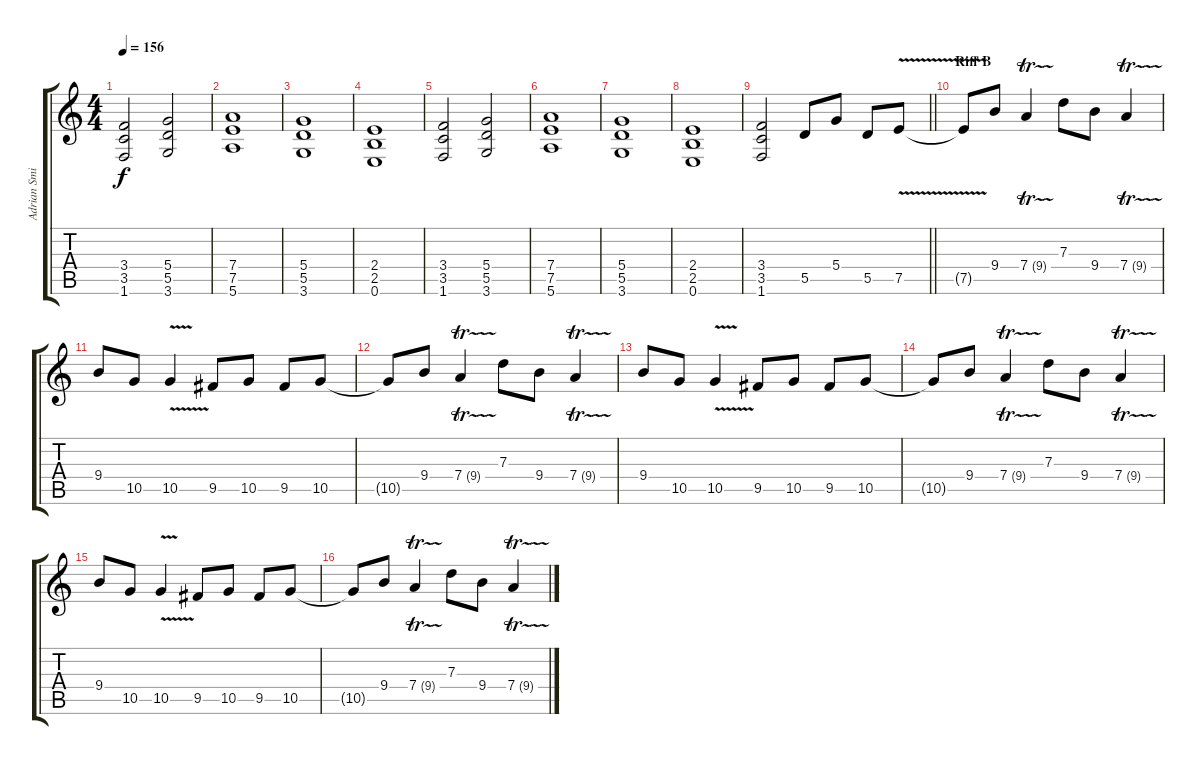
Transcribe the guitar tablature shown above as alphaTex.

\track ("Adrian Smith" "Adrian Smi") {instrument overdrivenguitar}
\staff {score tabs}
\tuning (E4 B3 G3 D3 A2 E2) {hide}
\ts (4 4)
\tempo 156
\clef g2
\ks c
(3.4 3.5 1.6).2{dy f} (5.4 5.5 3.6).2 |
(7.4 7.5 5.6).1 |
(5.4 5.5 3.6).1 |
(2.4 2.5 0.6).1 |
(3.4 3.5 1.6).2 (5.4 5.5 3.6).2 |
(7.4 7.5 5.6).1 |
(5.4 5.5 3.6).1 |
(2.4 2.5 0.6).1 |
\barLineRight lightlight
(3.4 3.5 1.6).2 5.5.8 5.4.8 5.5.8 7.5{v}.8 |
\section ("" "Riff B")
7.5{t}.8 9.4.8 7.4{tr (9 32)}.4 7.3.8 9.4.8 7.4{tr (9 32)}.4 |
9.4.8 10.5.8 10.5{v}.4 9.5.8 10.5.8 9.5.8 10.5.8 |
10.5{t}.8 9.4.8 7.4{tr (9 32)}.4 7.3.8 9.4.8 7.4{tr (9 32)}.4 |
9.4.8 10.5.8 10.5{v}.4 9.5.8 10.5.8 9.5.8 10.5.8 |
10.5{t}.8 9.4.8 7.4{tr (9 32)}.4 7.3.8 9.4.8 7.4{tr (9 32)}.4 |
9.4.8 10.5.8 10.5{v}.4 9.5.8 10.5.8 9.5.8 10.5.8 |
10.5{t}.8 9.4.8 7.4{tr (9 32)}.4 7.3.8 9.4.8 7.4{tr (9 32)}.4
